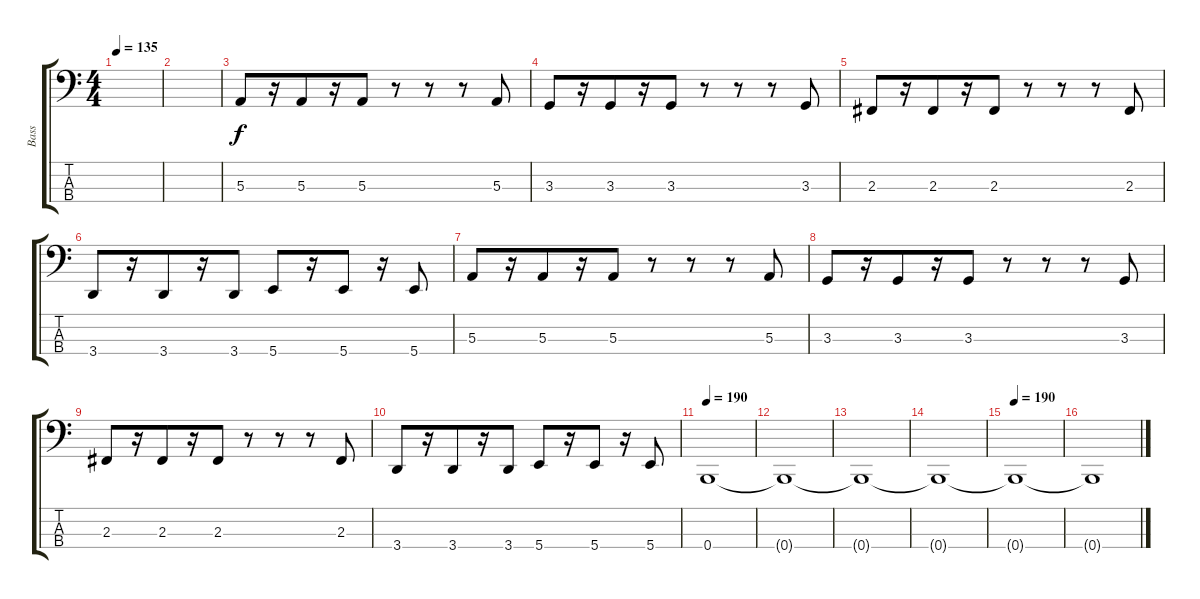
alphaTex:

\track ("Bass" "Bass") {instrument electricbassfinger}
\staff {score tabs}
\tuning (D2 A1 E1 B0) {hide}
\ts (4 4)
\tempo 135
\clef f4
\ks c
|
|
5.3.8{volume 16} r.16 5.3.8{beam merge} r.16 5.3.8 r.8 r.8 r.8{beam merge} 5.3.8 |
3.3.8 r.16 3.3.8{beam merge} r.16 3.3.8 r.8 r.8 r.8{beam merge} 3.3.8 |
2.3.8 r.16 2.3.8{beam merge} r.16 2.3.8 r.8 r.8 r.8{beam merge} 2.3.8 |
3.4.8 r.16 3.4.8{beam merge} r.16 3.4.8 5.4.8 r.16{beam merge} 5.4.8 r.16{beam merge} 5.4.8 |
5.3.8 r.16 5.3.8{beam merge} r.16 5.3.8 r.8 r.8 r.8{beam merge} 5.3.8 |
3.3.8 r.16 3.3.8{beam merge} r.16 3.3.8 r.8 r.8 r.8{beam merge} 3.3.8 |
2.3.8 r.16 2.3.8{beam merge} r.16 2.3.8 r.8 r.8 r.8{beam merge} 2.3.8 |
3.4.8 r.16 3.4.8{beam merge} r.16 3.4.8 5.4.8 r.16{beam merge} 5.4.8 r.16{beam merge} 5.4.8 |
\tempo 190
0.4.1 |
0.4{t}.1 |
0.4{t}.1 |
0.4{t}.1 |
\tempo 190
0.4{t}.1 |
0.4{t}.1
